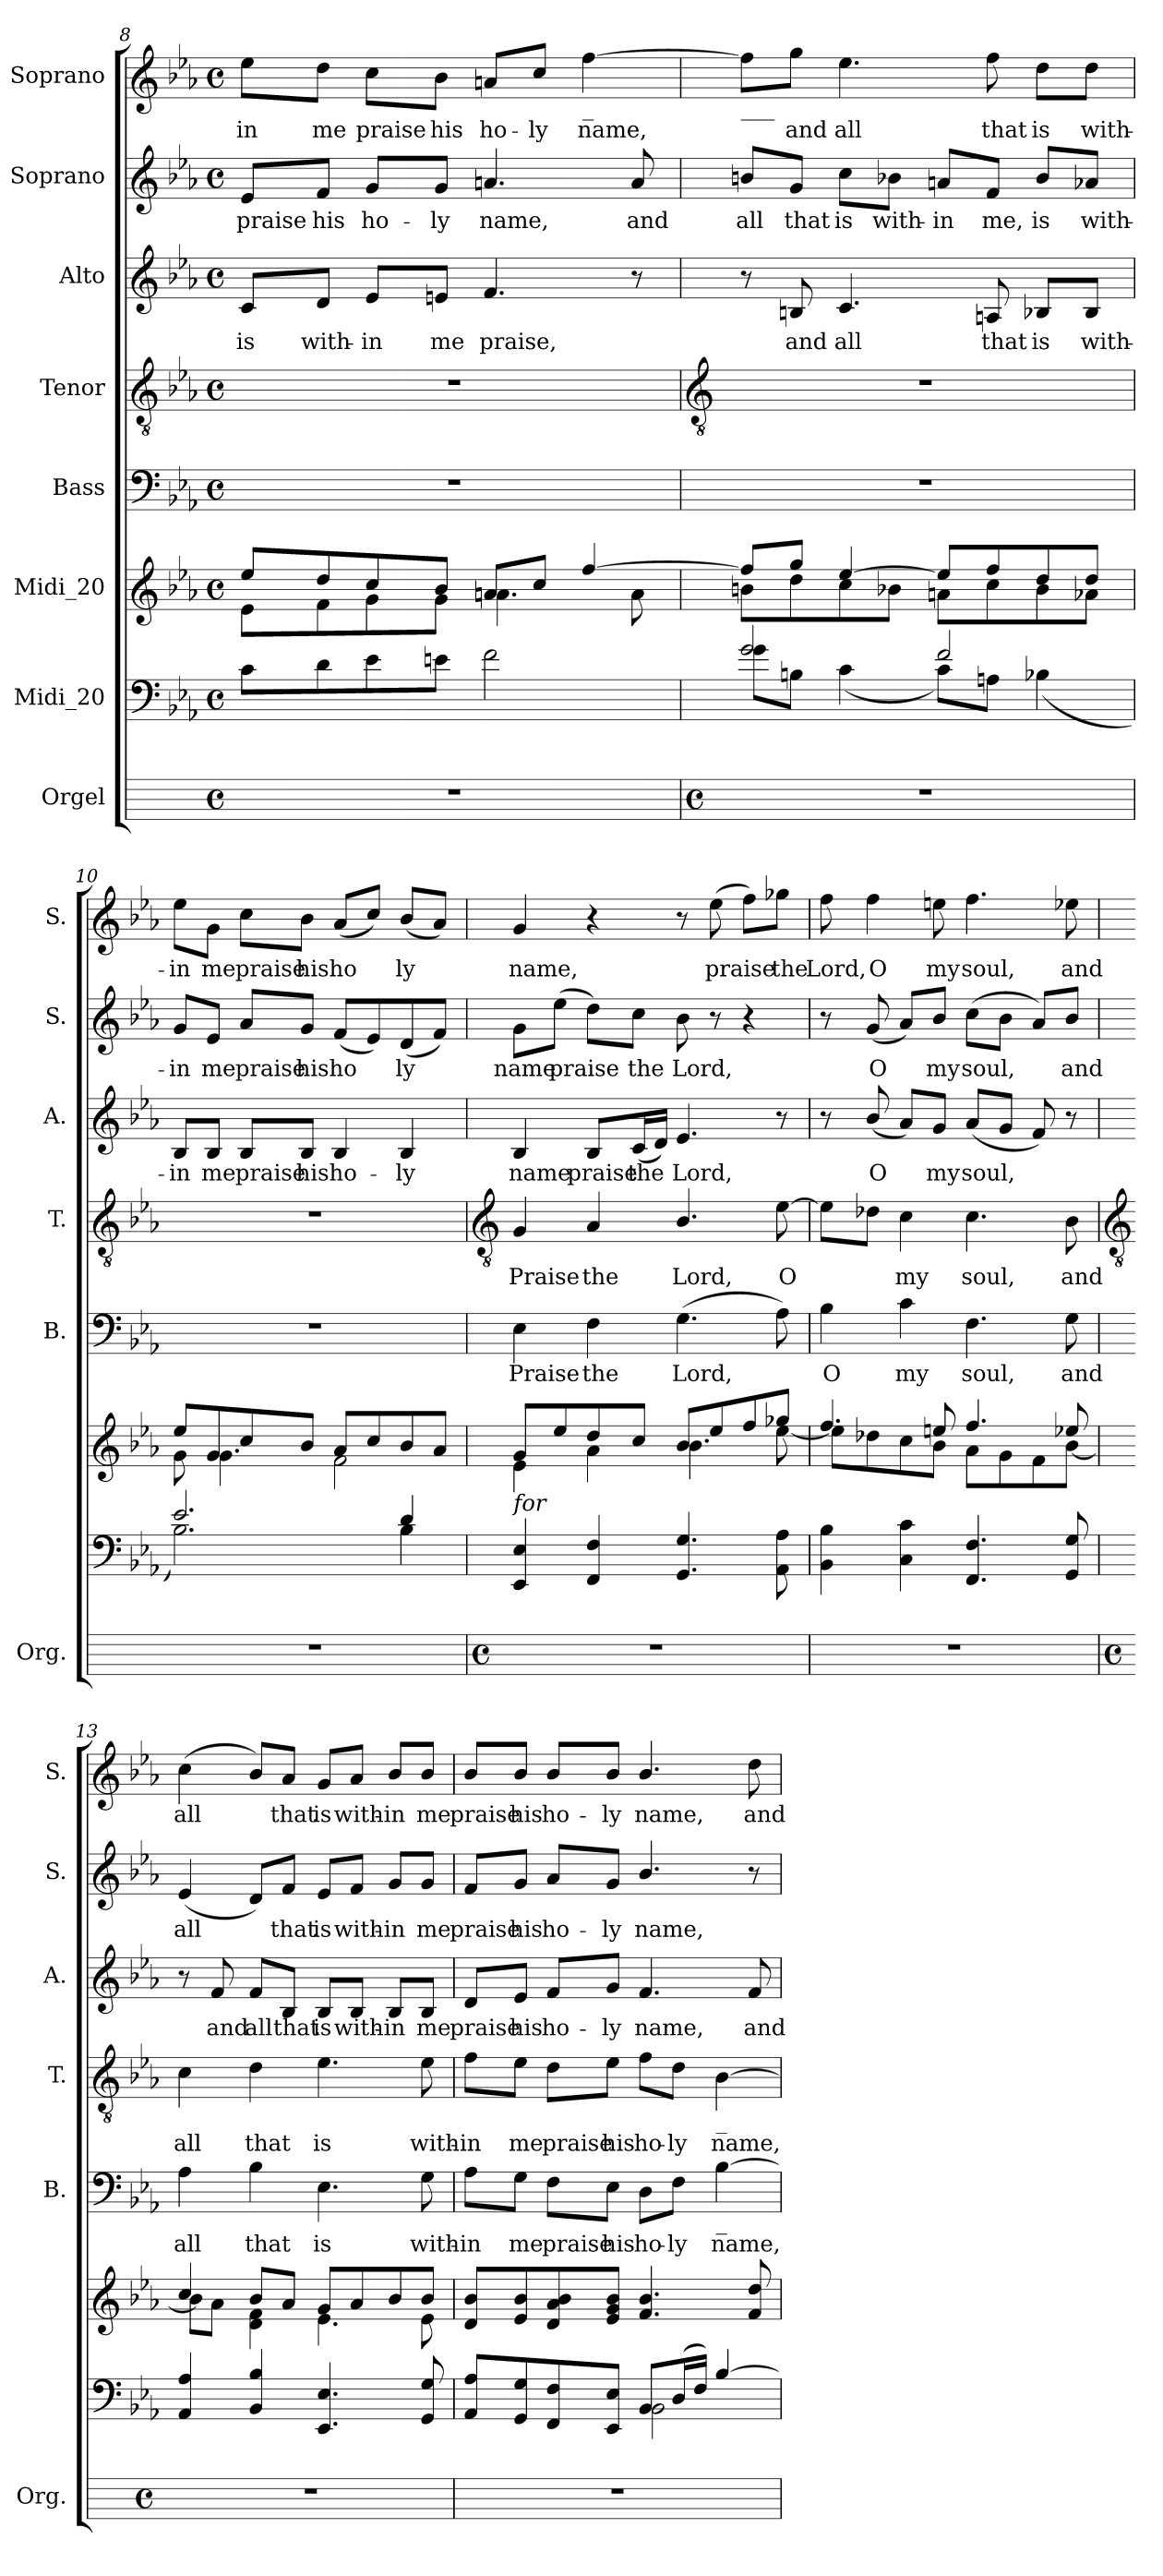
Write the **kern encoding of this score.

**kern	**kern	**kern	**kern	**text	**kern	**text	**kern	**text	**kern	**text	**kern	**text
*part8	*part7	*part6	*part5	*part5	*part4	*part4	*part3	*part3	*part2	*part2	*part1	*part1
*staff8	*staff7	*staff6	*staff5	*staff5	*staff4	*staff4	*staff3	*staff3	*staff2	*staff2	*staff1	*staff1
*I"Orgel	*I"Midi_20	*I"Midi_20	*I"Bass	*	*I"Tenor	*	*I"Alto	*	*I"Soprano	*	*I"Soprano	*
*I'Org.	*	*	*I'B.	*	*I'T.	*	*I'A.	*	*I'S.	*	*I'S.	*
*	*clefF4	*clefG2	*clefF4	*	*clefGv2	*	*clefG2	*	*clefG2	*	*clefG2	*
*	*k[b-e-a-]	*k[b-e-a-]	*k[b-e-a-]	*	*k[b-e-a-]	*	*k[b-e-a-]	*	*k[b-e-a-]	*	*k[b-e-a-]	*
*	*E-:	*E-:	*E-:	*	*E-:	*	*E-:	*	*E-:	*	*E-:	*
*M4/4	*M4/4	*M4/4	*M4/4	*	*M4/4	*	*M4/4	*	*M4/4	*	*M4/4	*
*met(c)	*met(c)	*met(c)	*met(c)	*	*met(c)	*	*met(c)	*	*met(c)	*	*met(c)	*
=8	=8	=8	=8	=8	=8	=8	=8	=8	=8	=8	=8	=8
*	*^	*^	*	*	*	*	*	*	*	*	*	*
!	!	!	!	!	!	!	!	!	!	!LO:LY:b	!	!LO:LY:b	!	!LO:LY:b
1r	8c\L	1ryy	8ee-/L	8e-\L	1r	.	1r	.	8cL	is	8e-L	praise	8ee-L	-in
!	!	!	!	!	!	!	!	!	!	!LO:LY:b	!	!LO:LY:b	!	!LO:LY:b
.	8d\	.	8dd/	8f\	.	.	.	.	8dJ	with-	8fJ	his	8ddJ	me
!	!	!	!	!	!	!	!	!	!	!LO:LY:b	!	!LO:LY:b	!	!LO:LY:b
.	8e-\	.	8cc/	8g\	.	.	.	.	8e-L	-in	8gL	ho-	8ccL	praise
!	!	!	!	!	!	!	!	!	!	!LO:LY:b	!	!LO:LY:b	!	!LO:LY:b
.	8en\J	.	8b-/J	8g\J	.	.	.	.	8enJ	me	8gJ	-ly	8b-J	his
!	!	!	!	!	!	!	!	!	!	!LO:LY:b	!	!LO:LY:b	!	!LO:LY:b
.	2f\	.	8an/L	4.an\	.	.	.	.	4.f	praise,	4.an	name,	8an/L	ho-
!	!	!	!	!	!	!	!	!	!	!	!	!	!	!LO:LY:b
.	.	.	8cc/J	.	.	.	.	.	.	.	.	.	8cc/J	-ly
!	!	!	!	!	!	!	!	!	!	!	!	!	!LO:TX:b:t=_	!
!	!	!	!	!	!	!	!	!	!	!	!	!	!	!LO:LY:b
.	.	.	[4ff/	.	.	.	.	.	.	.	.	.	[4ff	name,
!	!	!	!	!	!	!	!	!	!	!	!	!LO:LY:b	!	!
.	.	.	.	8a\	.	.	.	.	8r	.	8a	and	.	.
!!LO:LB:g=z
=9	=9	=9	=9	=9	=9	=9	=9	=9	=9	=9	=9	=9	=9	=9
*	*	*	*	*	*	*	*clefGv2	*	*	*	*	*	*	*
*M4/4	*	*	*	*	*	*	*	*	*	*	*	*	*	*
*met(c)	*	*	*	*	*	*	*	*	*	*	*	*	*	*
!	!	!	!	!	!	!	!	!	!	!	!	!	!LO:TX:b:t=___	!
!	!	!	!	!	!	!	!	!	!	!	!	!LO:LY:b	!	!
1r	2g/	8gL	8ff/L]	8bn\L	1r	.	1r	.	8r	.	8bnL	all	8ffL]	.
!	!	!	!	!	!	!	!	!	!	!LO:LY:b	!	!LO:LY:b	!	!LO:LY:b
.	.	8BnJ	8gg/J	8dd\	.	.	.	.	8Bn	and	8gJ	that	8ggJ	and
!	!	!	!	!	!	!	!	!	!	!LO:LY:b	!	!LO:LY:b	!	!LO:LY:b
.	.	(<4c	[4ee-/	8cc\	.	.	.	.	4.c	all	8ccL	is	4.ee-	all
!	!	!	!	!	!	!	!	!	!	!	!	!LO:LY:b	!	!
.	.	.	.	8b-X\J	.	.	.	.	.	.	8b-XJ	with-	.	.
!	!	!	!	!	!	!	!	!	!	!	!	!LO:LY:b	!	!
.	2f/	8cL)	8ee-/L]	8an\L	.	.	.	.	.	.	8anL	-in	.	.
!	!	!	!	!	!	!	!	!	!	!LO:LY:b	!	!LO:LY:b	!	!LO:LY:b
.	.	8AnJ	8ff/	8cc\	.	.	.	.	8An	that	8fJ	me,	8ff	that
!	!	!	!	!	!	!	!	!	!	!LO:LY:b	!	!LO:LY:b	!	!LO:LY:b
.	.	(<4B-X	8dd/	8b-\	.	.	.	.	8B-XL	is	8b-L	is	8ddL	is
!	!	!	!	!	!	!	!	!	!	!LO:LY:b	!	!LO:LY:b	!	!LO:LY:b
.	.	.	8dd/J	8a-X\J	.	.	.	.	8B-J	with-	8a-XJ	with-	8ddJ	with-
=10	=10	=10	=10	=10	=10	=10	=10	=10	=10	=10	=10	=10	=10	=10
!	!	!	!	!	!	!	!	!	!	!LO:LY:b	!	!LO:LY:b	!	!LO:LY:b
1r	2.e-/	2.B-)	8ee-/L	8g\	1r	.	1r	.	8B-L	-in	8gL	-in	8ee-L	-in
!	!	!	!	!	!	!	!	!	!	!LO:LY:b	!	!LO:LY:b	!	!LO:LY:b
.	.	.	8g/	4.g\	.	.	.	.	8B-J	me	8e-J	me	8gJ	me
!	!	!	!	!	!	!	!	!	!	!LO:LY:b	!	!LO:LY:b	!	!LO:LY:b
.	.	.	8cc/	.	.	.	.	.	8B-L	praise	8a-L	praise	8ccL	praise
!	!	!	!	!	!	!	!	!	!	!LO:LY:b	!	!LO:LY:b	!	!LO:LY:b
.	.	.	8b-/J	.	.	.	.	.	8B-J	his	8gJ	his	8b-J	his
!	!	!	!	!	!	!	!	!	!	!LO:LY:b	!	!LO:LY:b	!	!LO:LY:b
.	.	.	8a-/L	2f\	.	.	.	.	4B-	ho-	(<8fL	ho	(<8a-/L	ho
.	.	.	8cc/	.	.	.	.	.	.	.	8e-)	.	8cc/J)	.
!	!	!	!	!	!	!	!	!	!	!LO:LY:b	!	!LO:LY:b	!	!LO:LY:b
.	4d/	4B-	8b-/	.	.	.	.	.	4B-	-ly	(<8d	ly	(<8b-L	ly
.	.	.	8a-/J	.	.	.	.	.	.	.	8fJ)	.	8a-J)	.
*	*v	*v	*	*	*	*	*	*	*	*	*	*	*	*
!!LO:LB:g=z
=11	=11	=11	=11	=11	=11	=11	=11	=11	=11	=11	=11	=11	=11
*	*	*	*	*	*	*clefGv2	*	*	*	*	*	*	*
*M4/4	*	*	*	*	*	*	*	*	*	*	*	*	*
*met(c)	*	*	*	*	*	*	*	*	*	*	*	*	*
!	!	!LO:TX:b:i:t=for	!	!	!	!	!	!	!	!	!	!	!
!	!	!	!	!	!LO:LY:b	!	!LO:LY:b	!	!LO:LY:b	!	!LO:LY:b	!	!LO:LY:b
1r	4EE- 4E-	8g/L	4e-\	4E-	Praise	4G	Praise	4B-	name	8gL	name	4g	name,
!	!	!	!	!	!	!	!	!	!	!	!LO:LY:b	!	!
.	.	8ee-/	.	.	.	.	.	.	.	(>8ee-J	praise	.	.
!	!	!	!	!	!LO:LY:b	!	!LO:LY:b	!	!LO:LY:b	!	!	!	!
.	4FF 4F	8dd/	4a-\	4F	the	4A-	the	8B-L	praise	8ddL)	.	4r	.
!	!	!	!	!	!	!	!	!	!LO:LY:b	!	!LO:LY:b	!	!
.	.	8cc/J	.	.	.	.	.	(<16cL	the	8ccJ	the	.	.
.	.	.	.	.	.	.	.	16dJJ)	.	.	.	.	.
!	!	!	!	!	!LO:LY:b	!	!LO:LY:b	!	!LO:LY:b	!	!LO:LY:b	!	!
.	4.GG 4.G	8b-/L	4.b-\	(>4.G	Lord,	4.B-/	Lord,	4.e-	Lord,	8b-	Lord,	8r	.
!	!	!	!	!	!	!	!	!	!	!	!	!	!LO:LY:b
.	.	8ee-/	.	.	.	.	.	.	.	8r	.	(>8ee-	praise
.	.	8ff/	.	.	.	.	.	.	.	4r	.	8ffL)	.
!	!	!	!	!	!	!	!LO:LY:b	!	!	!	!	!	!LO:LY:b
.	8AA- 8A-	8gg-X/J	[8ee-\	8A-)	.	[8e-	O	8r	.	.	.	8gg-XJ	the
=12	=12	=12	=12	=12	=12	=12	=12	=12	=12	=12	=12	=12	=12
!	!	!	!	!	!LO:LY:b	!	!	!	!	!	!	!	!LO:LY:b
1r	4BB- 4B-	4.ff/	8ee-\L]	4B-	O	8e-L]	.	8r	.	8r	.	8ff	Lord,
!	!	!	!	!	!	!	!	!	!LO:LY:b	!	!LO:LY:b	!	!LO:LY:b
.	.	.	8dd-X\	.	.	8d-XJ	.	(<8b-/	O	(<8g	O	4ff	O
!	!	!	!	!	!LO:LY:b	!	!LO:LY:b	!	!	!	!	!	!
.	4C 4c	.	8cc\	4c	my	4c	my	8a-L)	.	8a-L)	.	.	.
!	!	!	!	!	!	!	!	!	!LO:LY:b	!	!LO:LY:b	!	!LO:LY:b
.	.	8een/	8b-\J	.	.	.	.	8gJ	my	8b-J	my	8een	my
!	!	!	!	!	!LO:LY:b	!	!LO:LY:b	!	!LO:LY:b	!	!LO:LY:b	!	!LO:LY:b
.	4.FF 4.F	4.ff/	8a-\L	4.F	soul,	4.c	soul,	(<8a-L	soul,	(>8ccL	soul,	4.ff	soul,
.	.	.	8g\	.	.	.	.	8gJ	.	8b-J	.	.	.
.	.	.	8f\	.	.	.	.	8f)	.	8a-L)	.	.	.
!	!	!	!	!	!LO:LY:b	!	!LO:LY:b	!	!	!	!LO:LY:b	!	!LO:LY:b
.	8GG 8G	8ee-X/	[8b-\J	8G	and	8B-	and	8r	.	8b-J	and	8ee-X	and
!!LO:LB:g=z
=13	=13	=13	=13	=13	=13	=13	=13	=13	=13	=13	=13	=13	=13
*	*	*	*	*	*	*clefGv2	*	*	*	*	*	*	*
*M4/4	*	*	*	*	*	*	*	*	*	*	*	*	*
*met(c)	*	*	*	*	*	*	*	*	*	*	*	*	*
*	*^	*	*	*	*	*	*	*	*	*	*	*	*
!	!	!	!	!	!	!LO:LY:b	!	!LO:LY:b	!	!	!	!LO:LY:b	!	!LO:LY:b
1r	4AA- 4A-	1ryy	4cc/	8b-\L]	4A-	all	4c	all	8r	.	(<4e-	all	(<4cc	all
!	!	!	!	!	!	!	!	!	!	!LO:LY:b	!	!	!	!
.	.	.	.	8a-\J	.	.	.	.	8f	and	.	.	.	.
!	!	!	!	!	!	!LO:LY:b	!	!LO:LY:b	!	!LO:LY:b	!	!	!	!
.	4BB- 4B-	.	8b-/L	4d\ 4f\	4B-	that	4d	that	8fL	all	8dL)	.	8b-L)	.
!	!	!	!	!	!	!	!	!	!	!LO:LY:b	!	!LO:LY:b	!	!LO:LY:b
.	.	.	8a-/J	.	.	.	.	.	8B-J	that	8fJ	that	8a-J	that
!	!	!	!	!	!	!LO:LY:b	!	!LO:LY:b	!	!LO:LY:b	!	!LO:LY:b	!	!LO:LY:b
.	4.EE- 4.E-	.	8g/L	4.e-\	4.E-	is	4.e-	is	8B-L	is	8e-L	is	8gL	is
!	!	!	!	!	!	!	!	!	!	!LO:LY:b	!	!LO:LY:b	!	!LO:LY:b
.	.	.	8a-/	.	.	.	.	.	8B-J	with-	8fJ	with-	8a-J	with-
!	!	!	!	!	!	!	!	!	!	!LO:LY:b	!	!LO:LY:b	!	!LO:LY:b
.	.	.	8b-/	.	.	.	.	.	8B-L	-in	8gL	-in	8b-/L	-in
!	!	!	!	!	!	!LO:LY:b	!	!LO:LY:b	!	!LO:LY:b	!	!LO:LY:b	!	!LO:LY:b
.	8GG 8G	.	8b-/J	8e-\	8G	with-	8e-	with-	8B-J	me	8gJ	me	8b-/J	me
=14	=14	=14	=14	=14	=14	=14	=14	=14	=14	=14	=14	=14	=14	=14
!	!	!	!	!	!	!LO:LY:b	!	!LO:LY:b	!	!LO:LY:b	!	!LO:LY:b	!	!LO:LY:b
1r	8AA- 8A-L	2ryy	8d/ 8b-/L	1ryy	8A-L	-in	8fL	-in	8dL	praise	8fL	praise	8b-/L	praise
!	!	!	!	!	!	!LO:LY:b	!	!LO:LY:b	!	!LO:LY:b	!	!LO:LY:b	!	!LO:LY:b
.	8GG 8G	.	8e-/ 8b-/	.	8GJ	me	8e-J	me	8e-J	his	8gJ	his	8b-/J	his
!	!	!	!	!	!	!LO:LY:b	!	!LO:LY:b	!	!LO:LY:b	!	!LO:LY:b	!	!LO:LY:b
.	8FF 8F	.	8d/ 8a-/ 8b-/	.	8FL	praise	8dL	praise	8fL	ho-	8a-L	ho-	8b-/L	ho-
!	!	!	!	!	!	!LO:LY:b	!	!LO:LY:b	!	!LO:LY:b	!	!LO:LY:b	!	!LO:LY:b
.	8EE- 8E-J	.	8e-/ 8g/ 8b-/J	.	8E-J	his	8e-J	his	8gJ	-ly	8g/J	-ly	8b-/J	-ly
!	!	!	!	!	!	!LO:LY:b	!	!LO:LY:b	!	!LO:LY:b	!	!LO:LY:b	!	!LO:LY:b
.	8BB-/L	2BB-\	4.f/ 4.b-/	.	8DL	ho-	8fL	ho-	4.f	name,	4.b-/	name,	4.b-/	name,
!	!	!	!	!	!	!LO:LY:b	!	!LO:LY:b	!	!	!	!	!	!
.	(<16D/L	.	.	.	8FJ	-ly	8dJ	-ly	.	.	.	.	.	.
.	16F/JJ)	.	.	.	.	.	.	.	.	.	.	.	.	.
!	!	!	!	!	!	!	!LO:TX:b:t=_	!	!	!	!	!	!	!
!	!	!	!	!	!LO:TX:b:t=_	!	!	!	!	!	!	!	!	!
!	!	!	!	!	!	!LO:LY:b	!	!LO:LY:b	!	!	!	!	!	!
.	[4B-/	.	.	.	[4B-	name,	[4B-	name,	.	.	.	.	.	.
!	!	!	!	!	!	!	!	!	!	!LO:LY:b	!	!	!	!LO:LY:b
.	.	.	8f/ 8dd/	.	.	.	.	.	8f	and	8r	.	8dd	and
*	*v	*v	*	*	*	*	*	*	*	*	*	*	*	*
*	*	*v	*v	*	*	*	*	*	*	*	*	*	*
=	=	=	=	=	=	=	=	=	=	=	=	=
*-	*-	*-	*-	*-	*-	*-	*-	*-	*-	*-	*-	*-
